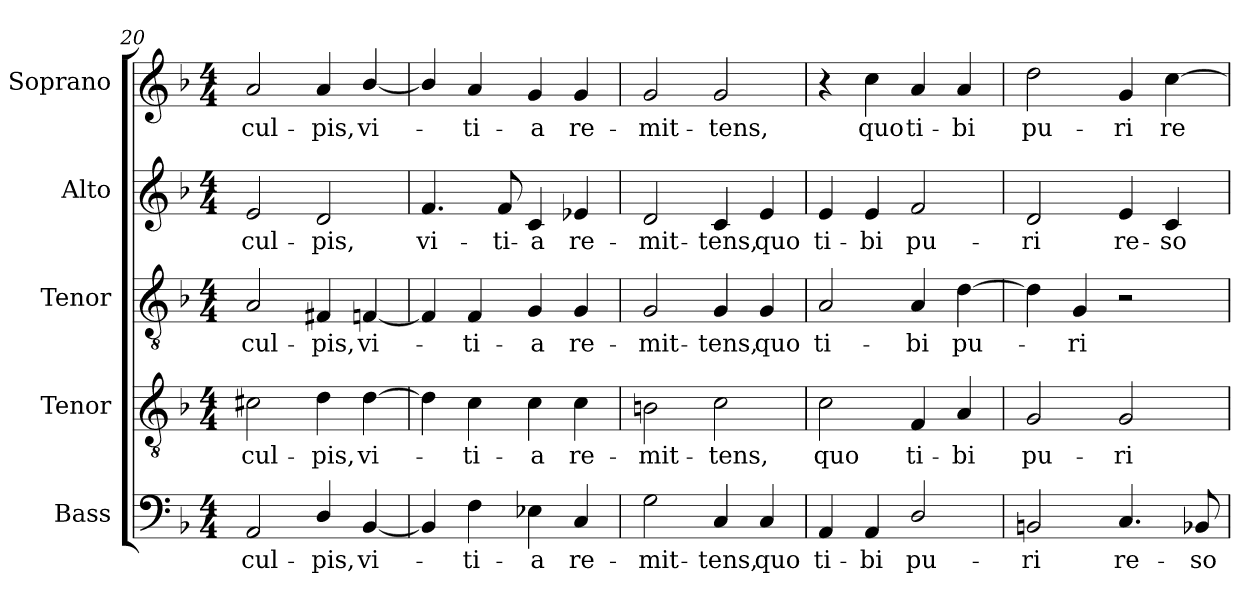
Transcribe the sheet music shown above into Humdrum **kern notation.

**kern	**text	**kern	**text	**kern	**text	**kern	**text	**kern	**text
*part5	*part5	*part4	*part4	*part3	*part3	*part2	*part2	*part1	*part1
*staff5	*staff5	*staff4	*staff4	*staff3	*staff3	*staff2	*staff2	*staff1	*staff1
*I"Bass	*	*I"Tenor	*	*I"Tenor	*	*I"Alto	*	*I"Soprano	*
*I'B.	*	*I'T.	*	*I'T.	*	*I'A.	*	*I'S.	*
*clefF4	*	*clefGv2	*	*clefGv2	*	*clefG2	*	*clefG2	*
*	*	*ITrd7c12	*	*ITrd7c12	*	*	*	*	*
*k[b-]	*	*k[b-]	*	*k[b-]	*	*k[b-]	*	*k[b-]	*
*F:	*	*F:	*	*F:	*	*F:	*	*F:	*
*M4/4	*	*M4/4	*	*M4/4	*	*M4/4	*	*M4/4	*
=20	=20	=20	=20	=20	=20	=20	=20	=20	=20
!	!LO:LY:b:color=#000000	!	!	!	!	!	!	!	!
!	!	!	!LO:LY:b:color=#000000	!	!	!	!	!	!
!	!	!	!	!	!LO:LY:b:color=#000000	!	!	!	!
!	!	!	!	!	!	!	!LO:LY:b:color=#000000	!	!
!	!	!	!	!	!	!	!	!	!LO:LY:b:color=#000000
2AAi/	cul-	2C#Xi\	cul-	2AAi/	cul-	2ei/	cul-	2ai/	cul-
!	!LO:LY:b:color=#000000	!	!	!	!	!	!	!	!
!	!	!	!LO:LY:b:color=#000000	!	!	!	!	!	!
!	!	!	!	!	!LO:LY:b:color=#000000	!	!	!	!
!	!	!	!	!	!	!	!LO:LY:b:color=#000000	!	!
!	!	!	!	!	!	!	!	!	!LO:LY:b:color=#000000
4Di/	-pis,	4Di\	-pis,	4FF#Xi/	-pis,	2di/	-pis,	4ai/	-pis,
!	!LO:LY:b:color=#000000	!	!	!	!	!	!	!	!
!	!	!	!LO:LY:b:color=#000000	!	!	!	!	!	!
!	!	!	!	!	!LO:LY:b:color=#000000	!	!	!	!
!	!	!	!	!	!	!	!	!	!LO:LY:b:color=#000000
[4BB-i/	vi-	[4Di\	vi-	[4FFni/	vi-	.	.	[4b-i/	vi-
=21	=21	=21	=21	=21	=21	=21	=21	=21	=21
!	!	!	!	!	!	!	!LO:LY:b:color=#000000	!	!
4BB-i/]	.	4Di\]	.	4FFi/]	.	4.fi/	vi-	4b-i/]	.
!	!LO:LY:b:color=#000000	!	!	!	!	!	!	!	!
!	!	!	!LO:LY:b:color=#000000	!	!	!	!	!	!
!	!	!	!	!	!LO:LY:b:color=#000000	!	!	!	!
!	!	!	!	!	!	!	!	!	!LO:LY:b:color=#000000
4Fi\	-ti-	4Ci\	-ti-	4FFi/	-ti-	.	.	4ai/	-ti-
!	!	!	!	!	!	!	!LO:LY:b:color=#000000	!	!
.	.	.	.	.	.	8fi/	-ti-	.	.
!	!LO:LY:b:color=#000000	!	!	!	!	!	!	!	!
!	!	!	!LO:LY:b:color=#000000	!	!	!	!	!	!
!	!	!	!	!	!LO:LY:b:color=#000000	!	!	!	!
!	!	!	!	!	!	!	!LO:LY:b:color=#000000	!	!
!	!	!	!	!	!	!	!	!	!LO:LY:b:color=#000000
4E-Xi\	-a	4Ci\	-a	4GGi/	-a	4ci/	-a	4gi/	-a
!	!LO:LY:b:color=#000000	!	!	!	!	!	!	!	!
!	!	!	!LO:LY:b:color=#000000	!	!	!	!	!	!
!	!	!	!	!	!LO:LY:b:color=#000000	!	!	!	!
!	!	!	!	!	!	!	!LO:LY:b:color=#000000	!	!
!	!	!	!	!	!	!	!	!	!LO:LY:b:color=#000000
4Ci/	re-	4Ci\	re-	4GGi/	re-	4e-Xi/	re-	4gi/	re-
=22	=22	=22	=22	=22	=22	=22	=22	=22	=22
!	!LO:LY:b:color=#000000	!	!	!	!	!	!	!	!
!	!	!	!LO:LY:b:color=#000000	!	!	!	!	!	!
!	!	!	!	!	!LO:LY:b:color=#000000	!	!	!	!
!	!	!	!	!	!	!	!LO:LY:b:color=#000000	!	!
!	!	!	!	!	!	!	!	!	!LO:LY:b:color=#000000
2Gi\	-mit-	2BBni\	-mit-	2GGi/	-mit-	2di/	-mit-	2gi/	-mit-
!	!LO:LY:b:color=#000000	!	!	!	!	!	!	!	!
!	!	!	!LO:LY:b:color=#000000	!	!	!	!	!	!
!	!	!	!	!	!LO:LY:b:color=#000000	!	!	!	!
!	!	!	!	!	!	!	!LO:LY:b:color=#000000	!	!
!	!	!	!	!	!	!	!	!	!LO:LY:b:color=#000000
4Ci/	-tens,	2Ci\	-tens,	4GGi/	-tens,	4ci/	-tens,	2gi/	-tens,
!	!LO:LY:b:color=#000000	!	!	!	!	!	!	!	!
!	!	!	!	!	!LO:LY:b:color=#000000	!	!	!	!
!	!	!	!	!	!	!	!LO:LY:b:color=#000000	!	!
4Ci/	quo	.	.	4GGi/	quo	4ei/	quo	.	.
=23	=23	=23	=23	=23	=23	=23	=23	=23	=23
!	!LO:LY:b:color=#000000	!	!	!	!	!	!	!	!
!	!	!	!LO:LY:b:color=#000000	!	!	!	!	!	!
!	!	!	!	!	!LO:LY:b:color=#000000	!	!	!	!
!	!	!	!	!	!	!	!LO:LY:b:color=#000000	!	!
4AAi/	ti-	2Ci\	quo	2AAi/	ti-	4ei/	ti-	4r	.
!	!LO:LY:b:color=#000000	!	!	!	!	!	!	!	!
!	!	!	!	!	!	!	!LO:LY:b:color=#000000	!	!
!	!	!	!	!	!	!	!	!	!LO:LY:b:color=#000000
4AAi/	-bi	.	.	.	.	4ei/	-bi	4cci\	quo
!	!LO:LY:b:color=#000000	!	!	!	!	!	!	!	!
!	!	!	!LO:LY:b:color=#000000	!	!	!	!	!	!
!	!	!	!	!	!LO:LY:b:color=#000000	!	!	!	!
!	!	!	!	!	!	!	!LO:LY:b:color=#000000	!	!
!	!	!	!	!	!	!	!	!	!LO:LY:b:color=#000000
2Di/	pu-	4FFi/	ti-	4AAi/	-bi	2fi/	pu-	4ai/	ti-
!	!	!	!LO:LY:b:color=#000000	!	!	!	!	!	!
!	!	!	!	!	!LO:LY:b:color=#000000	!	!	!	!
!	!	!	!	!	!	!	!	!	!LO:LY:b:color=#000000
.	.	4AAi/	-bi	[4Di\	pu-	.	.	4ai/	-bi
=24	=24	=24	=24	=24	=24	=24	=24	=24	=24
!	!LO:LY:b:color=#000000	!	!	!	!	!	!	!	!
!	!	!	!LO:LY:b:color=#000000	!	!	!	!	!	!
!	!	!	!	!	!	!	!LO:LY:b:color=#000000	!	!
!	!	!	!	!	!	!	!	!	!LO:LY:b:color=#000000
2BBni/	-ri	2GGi/	pu-	4Di\]	.	2di/	-ri	2ddi\	pu-
!	!	!	!	!	!LO:LY:b:color=#000000	!	!	!	!
.	.	.	.	4GGi/	-ri	.	.	.	.
!	!LO:LY:b:color=#000000	!	!	!	!	!	!	!	!
!	!	!	!LO:LY:b:color=#000000	!	!	!	!	!	!
!	!	!	!	!	!	!	!LO:LY:b:color=#000000	!	!
!	!	!	!	!	!	!	!	!	!LO:LY:b:color=#000000
4.Ci/	re-	2GGi/	-ri	2r	.	4ei/	re-	4gi/	-ri
!	!	!	!	!	!	!	!LO:LY:b:color=#000000	!	!
!	!	!	!	!	!	!	!	!	!LO:LY:b:color=#000000
.	.	.	.	.	.	4ci/	-so-	[4cci\	re-
!	!LO:LY:b:color=#000000	!	!	!	!	!	!	!	!
8BB-Xi/	-so-	.	.	.	.	.	.	.	.
=	=	=	=	=	=	=	=	=	=
*-	*-	*-	*-	*-	*-	*-	*-	*-	*-
